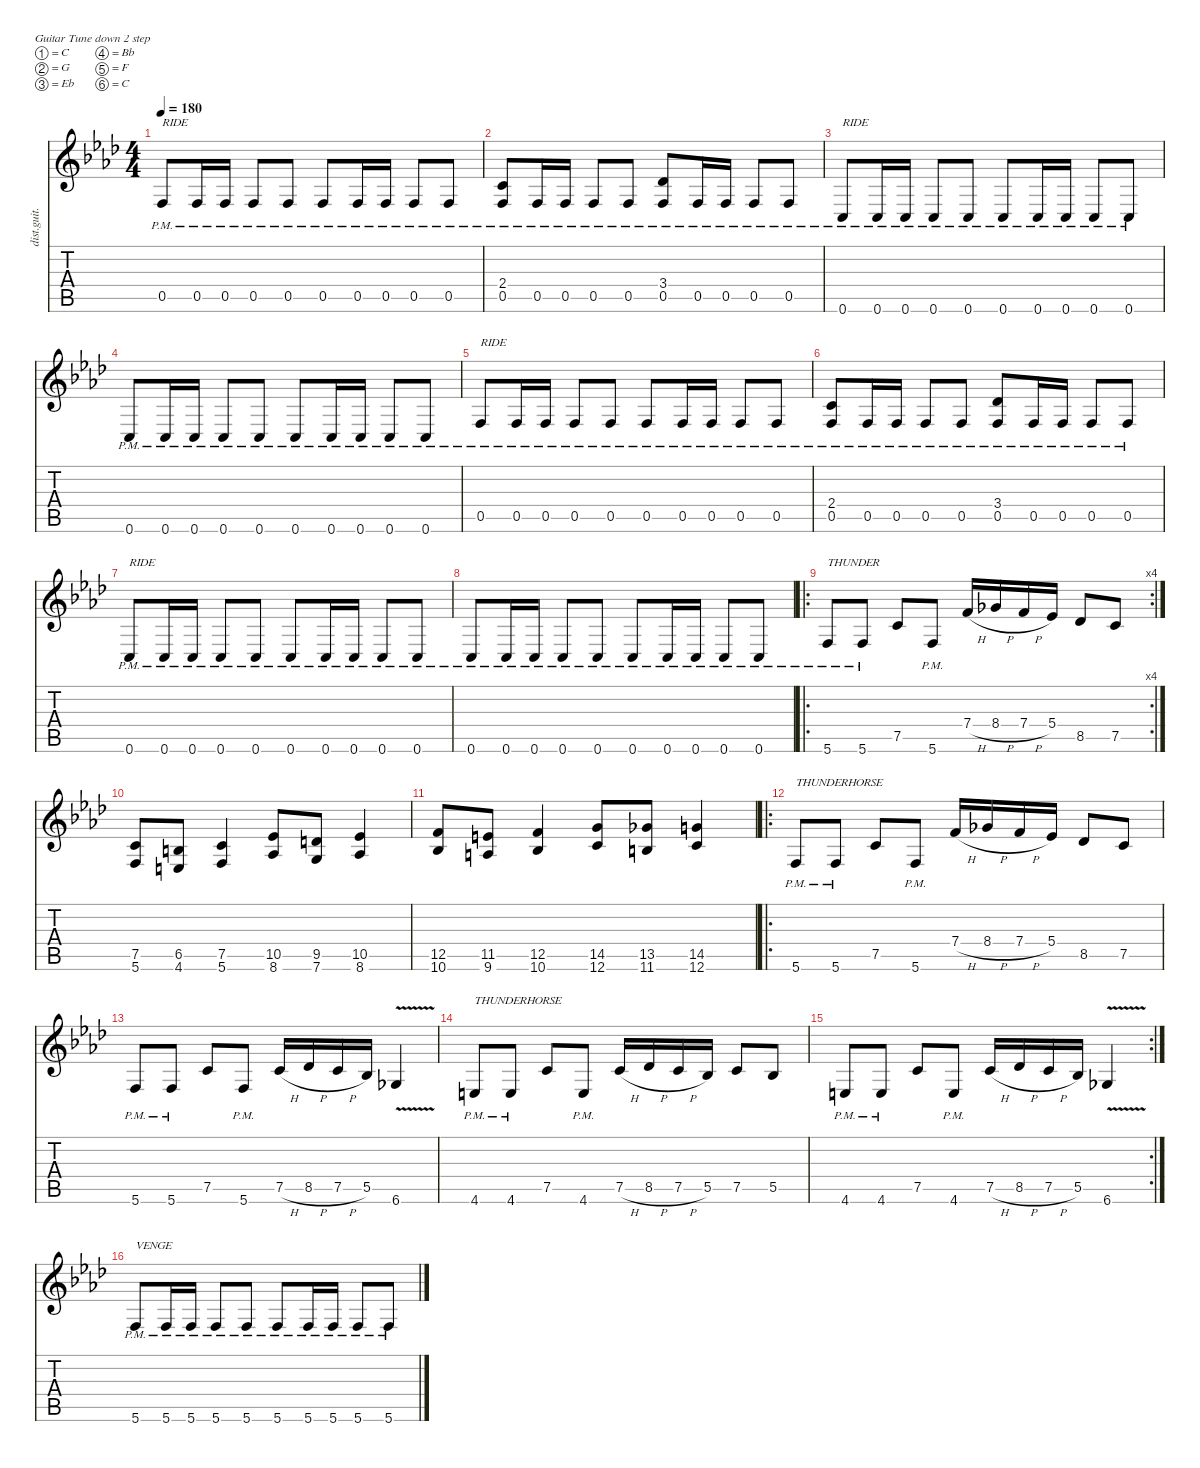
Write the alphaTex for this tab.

\defaultSystemsLayout 4
\hideDynamics
\bracketExtendMode nobrackets
\otherSystemsTrackNameOrientation horizontal
\track ("Gtr. 1" "dist.guit.") {instrument distortionguitar}
\staff {score tabs}
\tuning (C4 G3 Eb3 Bb2 F2 C2)
\ts (4 4)
\beaming (8 2 2 2 2)
\tempo 180
\clef g2
\ks fminor
0.5{pm acc forcenatural}.8{txt "RIDE" dy f instrument distortionguitar} 0.5{pm acc forcenatural}.16 0.5{pm acc forcenatural}.16 0.5{pm acc forcenatural}.8 0.5{pm acc forcenatural}.8 0.5{pm acc forcenatural}.8 0.5{pm acc forcenatural}.16 0.5{pm acc forcenatural}.16 0.5{pm acc forcenatural}.8 0.5{pm acc forcenatural}.8 |
(2.4{acc forcenatural} 0.5{pm acc forcenatural}).8 0.5{pm acc forcenatural}.16 0.5{pm acc forcenatural}.16 0.5{pm acc forcenatural}.8 0.5{pm acc forcenatural}.8 (3.4{acc b} 0.5{pm acc forcenatural}).8 0.5{pm acc forcenatural}.16 0.5{pm acc forcenatural}.16 0.5{pm acc forcenatural}.8 0.5{pm acc forcenatural}.8 |
0.6{pm acc forcenatural}.8{txt "RIDE"} 0.6{pm acc forcenatural}.16 0.6{pm acc forcenatural}.16 0.6{pm acc forcenatural}.8 0.6{pm acc forcenatural}.8 0.6{pm acc forcenatural}.8 0.6{pm acc forcenatural}.16 0.6{pm acc forcenatural}.16 0.6{pm acc forcenatural}.8 0.6{pm acc forcenatural}.8 |
0.6{pm acc forcenatural}.8 0.6{pm acc forcenatural}.16 0.6{pm acc forcenatural}.16 0.6{pm acc forcenatural}.8 0.6{pm acc forcenatural}.8 0.6{pm acc forcenatural}.8 0.6{pm acc forcenatural}.16 0.6{pm acc forcenatural}.16 0.6{pm acc forcenatural}.8 0.6{pm acc forcenatural}.8 |
0.5{pm acc forcenatural}.8{txt "RIDE"} 0.5{pm acc forcenatural}.16 0.5{pm acc forcenatural}.16 0.5{pm acc forcenatural}.8 0.5{pm acc forcenatural}.8 0.5{pm acc forcenatural}.8 0.5{pm acc forcenatural}.16 0.5{pm acc forcenatural}.16 0.5{pm acc forcenatural}.8 0.5{pm acc forcenatural}.8 |
(2.4{acc forcenatural} 0.5{pm acc forcenatural}).8 0.5{pm acc forcenatural}.16 0.5{pm acc forcenatural}.16 0.5{pm acc forcenatural}.8 0.5{pm acc forcenatural}.8 (3.4{acc b} 0.5{pm acc forcenatural}).8 0.5{pm acc forcenatural}.16 0.5{pm acc forcenatural}.16 0.5{pm acc forcenatural}.8 0.5{pm acc forcenatural}.8 |
0.6{pm acc forcenatural}.8{txt "RIDE"} 0.6{pm acc forcenatural}.16 0.6{pm acc forcenatural}.16 0.6{pm acc forcenatural}.8 0.6{pm acc forcenatural}.8 0.6{pm acc forcenatural}.8 0.6{pm acc forcenatural}.16 0.6{pm acc forcenatural}.16 0.6{pm acc forcenatural}.8 0.6{pm acc forcenatural}.8 |
0.6{pm acc forcenatural}.8 0.6{pm acc forcenatural}.16 0.6{pm acc forcenatural}.16 0.6{pm acc forcenatural}.8 0.6{pm acc forcenatural}.8 0.6{pm acc forcenatural}.8 0.6{pm acc forcenatural}.16 0.6{pm acc forcenatural}.16 0.6{pm acc forcenatural}.8 0.6{pm acc forcenatural}.8 |
\ro
\rc 4
5.6{pm acc forcenatural}.8{txt "THUNDER"} 5.6{pm acc forcenatural}.8 7.5{acc forcenatural}.8 5.6{pm acc forcenatural}.8 7.4{h acc forcenatural}.16 8.4{h acc b}.16 7.4{h acc forcenatural}.16 5.4{acc b}.16 8.5{acc b}.8 7.5{acc forcenatural}.8 |
(7.5{acc forcenatural} 5.6{acc forcenatural}).8 (6.5{acc forcenatural} 4.6{acc forcenatural}).8 (7.5{acc forcenatural} 5.6{acc forcenatural}).4 (10.5{acc b} 8.6{acc b}).8 (9.5{acc forcenatural} 7.6{acc forcenatural}).8 (10.5{acc b} 8.6{acc b}).4 |
(12.5{acc forcenatural} 10.6{acc b}).8 (11.5{acc forcenatural} 9.6{acc forcenatural}).8 (12.5{acc forcenatural} 10.6{acc b}).4 (14.5{acc forcenatural} 12.6{acc forcenatural}).8 (13.5{acc b} 11.6{acc forcenatural}).8 (14.5{acc forcenatural} 12.6{acc forcenatural}).4 |
\ro
5.6{pm acc forcenatural}.8{txt "THUNDERHORSE"} 5.6{pm acc forcenatural}.8 7.5{acc forcenatural}.8 5.6{pm acc forcenatural}.8 7.4{h acc forcenatural}.16 8.4{h acc b}.16 7.4{h acc forcenatural}.16 5.4{acc b}.16 8.5{acc b}.8 7.5{acc forcenatural}.8 |
5.6{pm acc forcenatural}.8 5.6{pm acc forcenatural}.8 7.5{acc forcenatural}.8 5.6{pm acc forcenatural}.8 7.5{h acc forcenatural}.16 8.5{h acc b}.16 7.5{h acc forcenatural}.16 5.5{acc b}.16 6.6{v acc b}.4 |
4.6{pm acc forcenatural}.8{txt "THUNDERHORSE"} 4.6{pm acc forcenatural}.8 7.5{acc forcenatural}.8 4.6{pm acc forcenatural}.8 7.5{h acc forcenatural}.16 8.5{h acc b}.16 7.5{h acc forcenatural}.16 5.5{acc b}.16 7.5{acc forcenatural}.8 5.5{acc b}.8 |
\rc 2
4.6{pm acc forcenatural}.8 4.6{pm acc forcenatural}.8 7.5{acc forcenatural}.8 4.6{pm acc forcenatural}.8 7.5{h acc forcenatural}.16 8.5{h acc b}.16 7.5{h acc forcenatural}.16 5.5{acc b}.16 6.6{v acc b}.4 |
5.6{pm acc forcenatural}.8{txt "VENGE"} 5.6{pm acc forcenatural}.16 5.6{pm acc forcenatural}.16 5.6{pm acc forcenatural}.8 5.6{pm acc forcenatural}.8 5.6{pm acc forcenatural}.8 5.6{pm acc forcenatural}.16 5.6{pm acc forcenatural}.16 5.6{pm acc forcenatural}.8 5.6{pm acc forcenatural}.8
